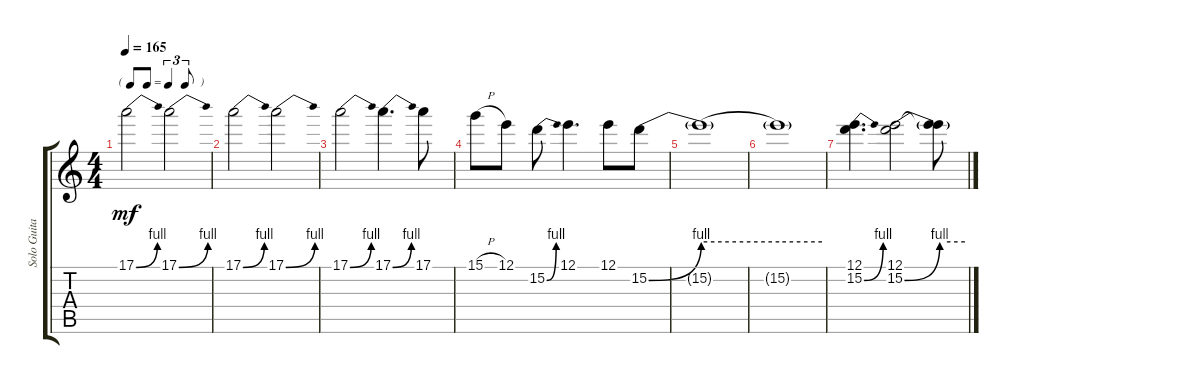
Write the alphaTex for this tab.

\track ("Solo Guitar" "Solo Guita") {instrument overdrivenguitar}
\staff {score tabs}
\tuning (E4 B3 G3 D3 A2 E2) {hide}
\ts (4 4)
\tf triplet8th
\tempo 165
\clef g2
\ks c
17.1{be (bend 0 0 60 4)}.2{dy mf} 17.1{be (bend 0 0 60 4)}.2 |
17.1{be (bend 0 0 60 4)}.2 17.1{be (bend 0 0 60 4)}.2 |
17.1{be (bend 0 0 60 4)}.2 17.1{be (bend 0 0 60 4)}.4{d} 17.1.8 |
15.1{h}.8 12.1.8 15.2{be (bend 0 0 60 4)}.8 12.1.4{d} 12.1.8 15.2{be (bend 0 0 60 4)}.8 |
15.2{be (hold 0 4 60 4) t}.1 |
15.2{be (hold 0 4 60 4) t}.1 |
(12.1 15.2{be (bend 0 0 60 4)}).4{d} (12.1 15.2{be (bend 0 0 60 4)}).2 (12.1{t} 15.2{be (hold 0 4 60 4) t}).8
